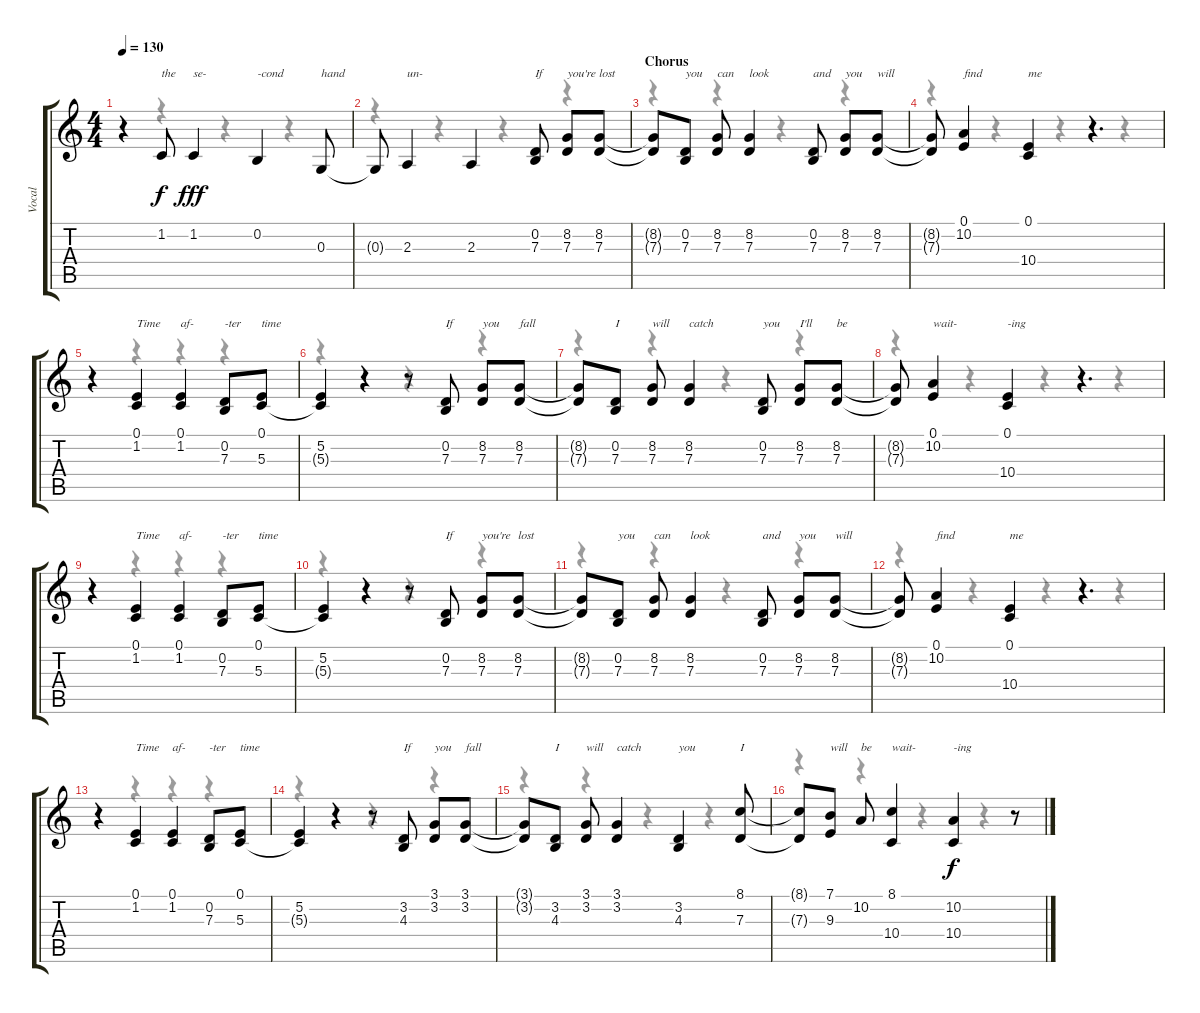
\track ("Vocal" "Vocal") {instrument lead6voice}
\staff {score tabs}
\tuning (E4 B3 G3 D3 A2 E2) {hide}
\voice
\ts (4 4)
\tempo 130
\clef g2
\ks c
r.4{dy f} 1.2.8{txt "the"} 1.2.4{txt "se-" dy fff} 0.2.4{txt "-cond"} 0.3.8{txt "hand"} |
0.3{t}.8 2.3.4{txt "un-"} 2.3.4 (0.2 7.3).8{txt "If"} (8.2 7.3).8{txt "you're"} (8.2 7.3).8{txt "lost"} |
\section ("" "Chorus")
(8.2{t} 7.3{t}).8 (0.2 7.3).8{txt "you"} (8.2 7.3).8{txt "can"} (8.2 7.3).4{txt "look"} (0.2 7.3).8{txt "and"} (8.2 7.3).8{txt "you"} (8.2 7.3).8{txt "will"} |
(8.2{t} 7.3{t}).8 (0.1 10.2).4{txt "find"} (0.1 10.4).4{txt "me"} r.4{d} |
r.4 (0.1 1.2).4{txt "Time"} (0.1 1.2).4{txt "af-"} (0.2 7.3).8{txt "-ter"} (0.1 5.3).8{txt "time"} |
(5.2 5.3{t}).4 r.4 r.8 (0.2 7.3).8{txt "If"} (8.2 7.3).8{txt "you"} (8.2 7.3).8{txt "fall"} |
(8.2{t} 7.3{t}).8 (0.2 7.3).8{txt "I"} (8.2 7.3).8{txt "will"} (8.2 7.3).4{txt "catch"} (0.2 7.3).8{txt "you"} (8.2 7.3).8{txt "I'll"} (8.2 7.3).8{txt "be"} |
(8.2{t} 7.3{t}).8 (0.1 10.2).4{txt "wait-"} (0.1 10.4).4{txt "-ing"} r.4{d} |
r.4 (0.1 1.2).4{txt "Time"} (0.1 1.2).4{txt "af-"} (0.2 7.3).8{txt "-ter"} (0.1 5.3).8{txt "time"} |
(5.2 5.3{t}).4 r.4 r.8 (0.2 7.3).8{txt "If"} (8.2 7.3).8{txt "you're"} (8.2 7.3).8{txt "lost"} |
(8.2{t} 7.3{t}).8 (0.2 7.3).8{txt "you"} (8.2 7.3).8{txt "can"} (8.2 7.3).4{txt "look"} (0.2 7.3).8{txt "and"} (8.2 7.3).8{txt "you"} (8.2 7.3).8{txt "will"} |
(8.2{t} 7.3{t}).8 (0.1 10.2).4{txt "find"} (0.1 10.4).4{txt "me"} r.4{d} |
r.4 (0.1 1.2).4{txt "Time"} (0.1 1.2).4{txt "af-"} (0.2 7.3).8{txt "-ter"} (0.1 5.3).8{txt "time"} |
(5.2 5.3{t}).4 r.4 r.8 (3.2 4.3).8{txt "If"} (3.1 3.2).8{txt "you"} (3.1 3.2).8{txt "fall"} |
(3.1{t} 3.2{t}).8 (3.2 4.3).8{txt "I"} (3.1 3.2).8{txt "will"} (3.1 3.2).4{txt "catch"} (3.2 4.3).4{txt "you"} (8.1 7.3).8{txt "I"} |
(8.1{t} 7.3{t}).8 (7.1 9.3).8{txt "will"} 10.2.8{txt "be"} (8.1 10.4).4{txt "wait-"} (10.2 10.4).4{txt "-ing" dy f} r.8
\voice
\clef g2
\ottava regular
\simile none
\ks c
r.4{dy f} r.4 r.4 r.4 |
r.4 r.4 r.4 r.4 |
r.4 r.4 r.4 r.4 |
r.4 r.4 r.4 r.4 |
r.4 r.4 r.4 r.4 |
r.4 r.4 r.4 r.4 |
r.4 r.4 r.4 r.4 |
r.4 r.4 r.4 r.4 |
r.4 r.4 r.4 r.4 |
r.4 r.4 r.4 r.4 |
r.4 r.4 r.4 r.4 |
r.4 r.4 r.4 r.4 |
r.4 r.4 r.4 r.4 |
r.4 r.4 r.4 r.4 |
r.4 r.4 r.4 r.4 |
r.4 r.4 r.4 r.4
